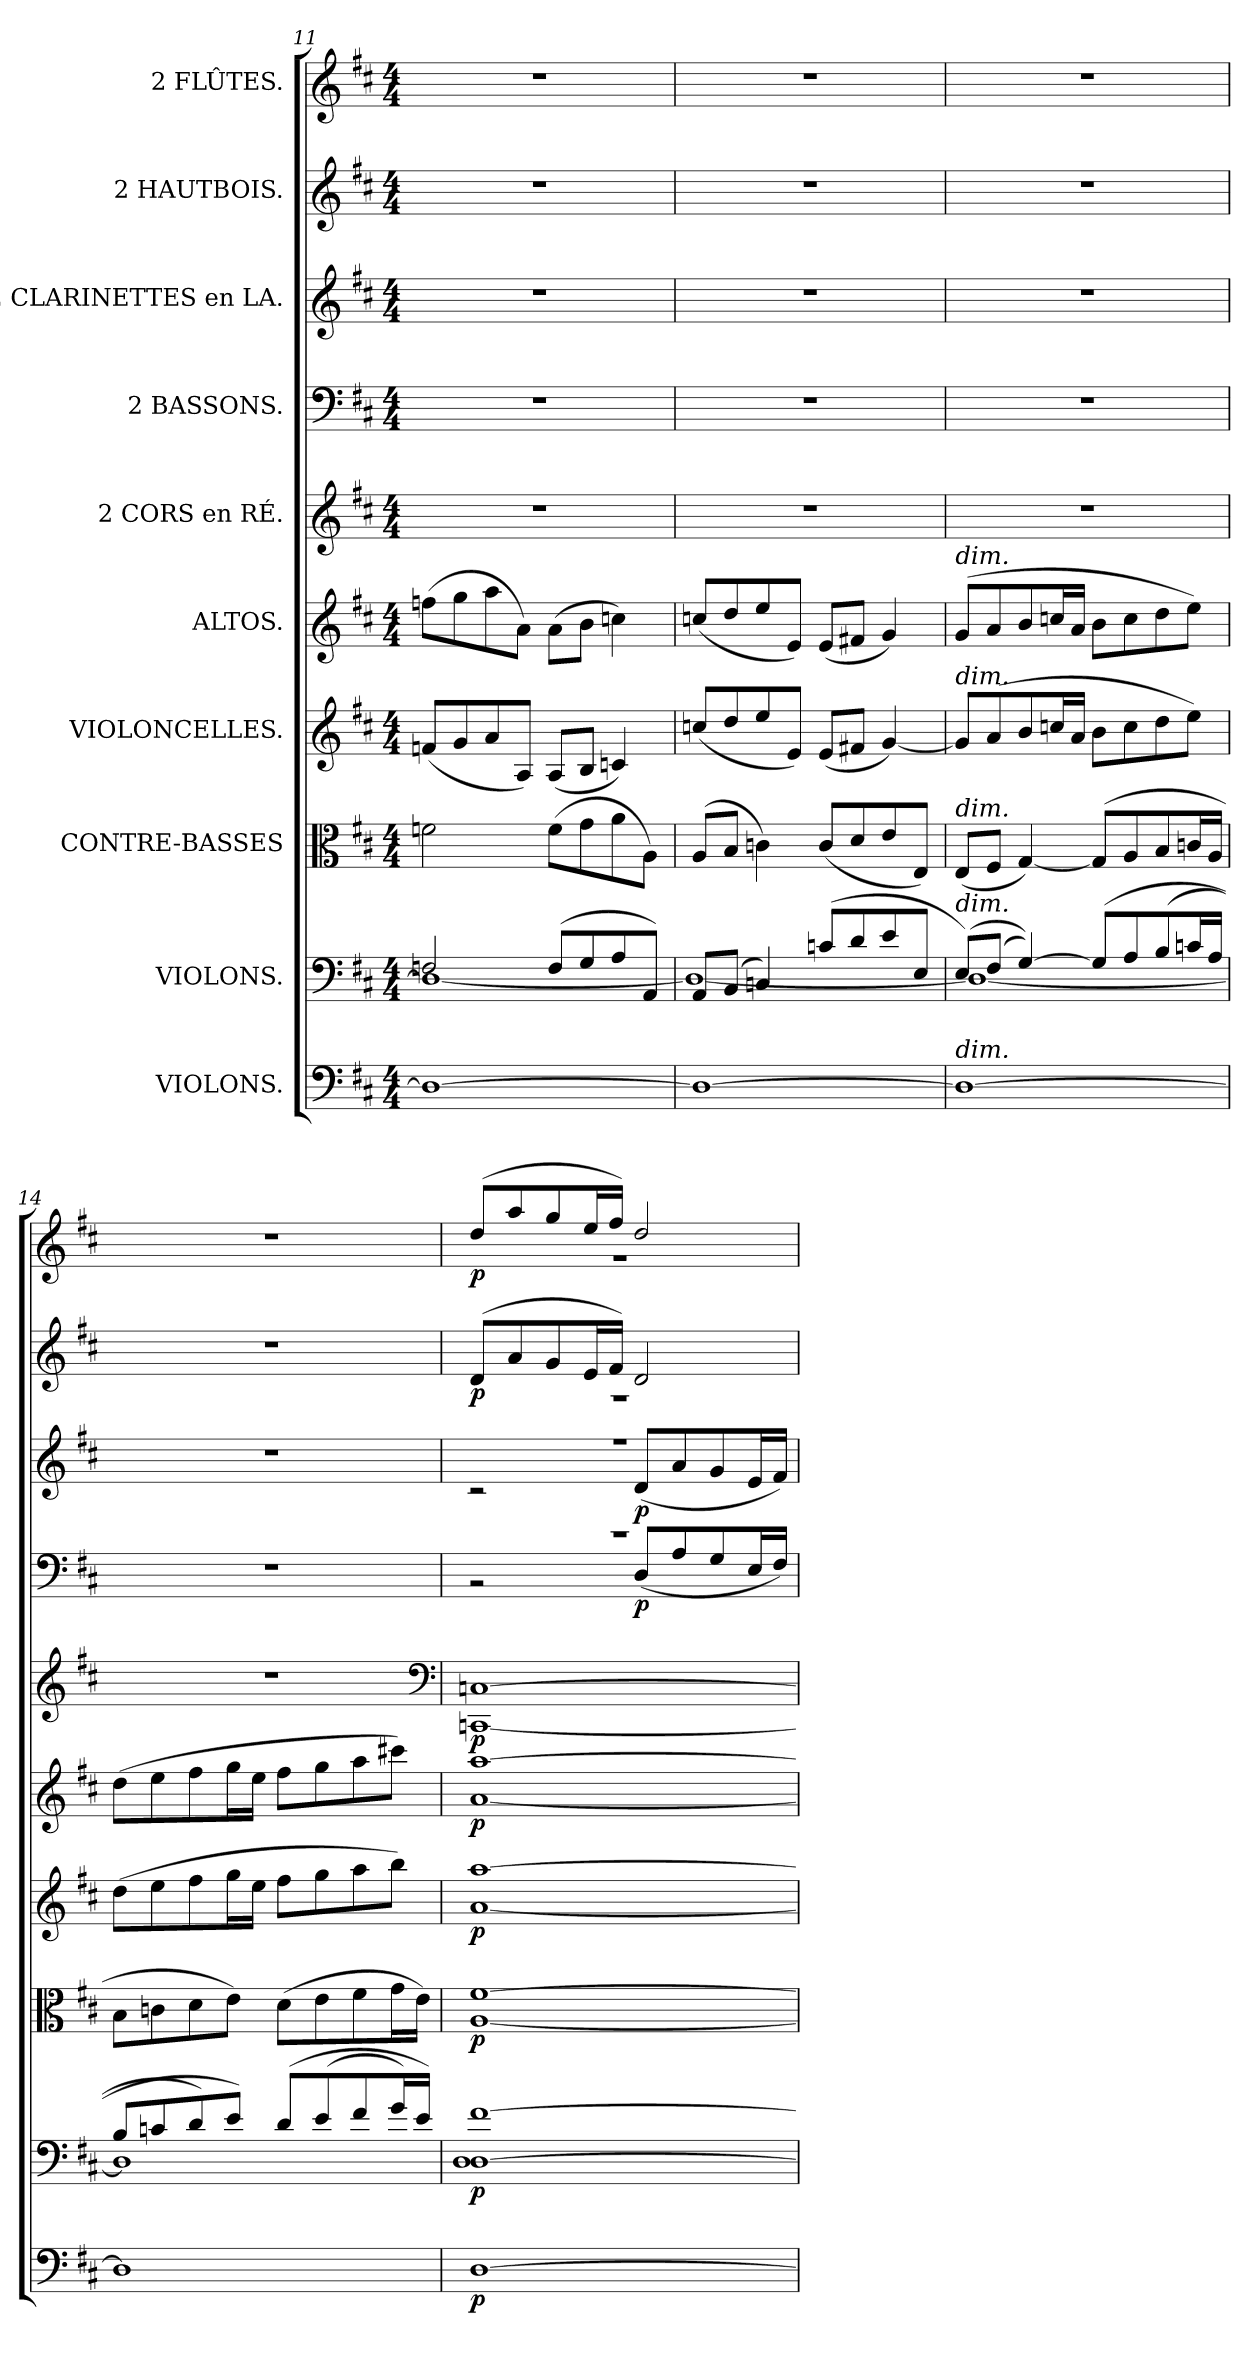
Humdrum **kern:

**kern	**dynam	**kern	**dynam	**kern	**dynam	**kern	**dynam	**kern	**dynam	**kern	**dynam	**kern	**dynam	**kern	**dynam	**kern	**dynam	**kern	**dynam
*part10	*part10	*part9	*part9	*part8	*part8	*part7	*part7	*part6	*part6	*part5	*part5	*part4	*part4	*part3	*part3	*part2	*part2	*part1	*part1
*staff10	*staff10	*staff9	*staff9	*staff8	*staff8	*staff7	*staff7	*staff6	*staff6	*staff5	*staff5	*staff4	*staff4	*staff3	*staff3	*staff2	*staff2	*staff1	*staff1
*I"VIOLONS.	*	*I"VIOLONS.	*	*I"CONTRE-BASSES	*	*I"VIOLONCELLES.	*	*I"ALTOS.	*	*I"2 CORS en RÉ.	*	*I"2 BASSONS.	*	*I"2 CLARINETTES en LA.	*	*I"2 HAUTBOIS.	*	*I"2 FLÛTES.	*
*clefF4	*	*clefF4	*	*clefC3	*	*clefG2	*	*clefG2	*	*clefG2	*	*clefF4	*	*clefG2	*	*clefG2	*	*clefG2	*
*	*	*	*	*	*	*	*	*	*	*	*	*	*	*ITrd2c3	*	*	*	*	*
*k[f#c#]	*	*k[f#c#]	*	*k[f#c#]	*	*k[f#c#]	*	*k[f#c#]	*	*k[f#c#]	*	*k[f#c#]	*	*k[f#c#g#d#a#]	*	*k[f#c#]	*	*k[f#c#]	*
*D:	*	*D:	*	*D:	*	*D:	*	*D:	*	*D:	*	*D:	*	*B:	*	*D:	*	*D:	*
*M4/4	*	*M4/4	*	*M4/4	*	*M4/4	*	*M4/4	*	*M4/4	*	*M4/4	*	*M4/4	*	*M4/4	*	*M4/4	*
=11	=11	=11	=11	=11	=11	=11	=11	=11	=11	=11	=11	=11	=11	=11	=11	=11	=11	=11	=11
*	*	*^	*	*	*	*	*	*	*	*	*	*	*	*	*	*	*	*	*
1D\_	.	(2Fn/	1D\_	.	2fn\	.	(8fn/L	.	(8ffn\L	.	1r	.	1r	.	1r	.	1r	.	1r	.
.	.	.	.	.	.	.	8g/	.	8gg\	.	.	.	.	.	.	.	.	.	.	.
.	.	.	.	.	.	.	8a/	.	8aa\	.	.	.	.	.	.	.	.	.	.	.
.	.	.	.	.	.	.	8A/J)	.	8a\J)	.	.	.	.	.	.	.	.	.	.	.
.	.	(8F/L	.	.	(8f\L	.	(8A/L	.	(8a\L	.	.	.	.	.	.	.	.	.	.	.
.	.	8G/	.	.	8g\	.	8B/J	.	8b\J	.	.	.	.	.	.	.	.	.	.	.
.	.	8A/	.	.	8a\	.	4cn/)	.	4ccn\)	.	.	.	.	.	.	.	.	.	.	.
.	.	8AA/J)	.	.	8A\J)	.	.	.	.	.	.	.	.	.	.	.	.	.	.	.
=12	=12	=12	=12	=12	=12	=12	=12	=12	=12	=12	=12	=12	=12	=12	=12	=12	=12	=12	=12	=12
1D\_	.	(8AA/L	1D\_	.	(8A/L	.	(8ccn/L	.	(8ccn/L	.	1r	.	1r	.	1r	.	1r	.	1r	.
.	.	(8BB/J	.	.	8B/J	.	8dd/	.	8dd/	.	.	.	.	.	.	.	.	.	.	.
.	.	4Cn/)	.	.	4cn\)	.	8ee/	.	8ee/	.	.	.	.	.	.	.	.	.	.	.
.	.	.	.	.	.	.	8e/J)	.	8e/J)	.	.	.	.	.	.	.	.	.	.	.
.	.	(8cn/L	.	.	(8c/L	.	(8e/L	.	(8e/L	.	.	.	.	.	.	.	.	.	.	.
.	.	8d/	.	.	8d/	.	8f#X/J	.	8f#X/J	.	.	.	.	.	.	.	.	.	.	.
.	.	8e/	.	.	8e/	.	[4g/)	.	4g/)	.	.	.	.	.	.	.	.	.	.	.
.	.	8E/J	.	.	8E/J)	.	.	.	.	.	.	.	.	.	.	.	.	.	.	.
=13	=13	=13	=13	=13	=13	=13	=13	=13	=13	=13	=13	=13	=13	=13	=13	=13	=13	=13	=13	=13
!	!	!	!	!	!	!	!	!	!LO:TX:i:t=dim.	!	!	!	!	!	!	!	!	!	!	!
!	!	!	!	!	!	!	!LO:TX:i:t=dim.	!	!	!	!	!	!	!	!	!	!	!	!	!
!	!	!	!	!	!LO:TX:i:t=dim.	!	!	!	!	!	!	!	!	!	!	!	!	!	!	!
!	!	!LO:TX:i:t=dim.	!	!	!	!	!	!	!	!	!	!	!	!	!	!	!	!	!	!
!LO:TX:i:t=dim.	!	!	!	!	!	!	!	!	!	!	!	!	!	!	!	!	!	!	!	!
1D\_	.	(8E/L)	1D\_	.	(8E/L	.	8g/L]	.	(8g/L	.	1r	.	1r	.	1r	.	1r	.	1r	.
.	.	(8F#/J	.	.	8F#/J	.	(8a/	.	8a/	.	.	.	.	.	.	.	.	.	.	.
.	.	[4G/))	.	.	[4G/)	.	8b/	.	8b/	.	.	.	.	.	.	.	.	.	.	.
.	.	.	.	.	.	.	16ccn/L	.	16ccn/L	.	.	.	.	.	.	.	.	.	.	.
.	.	.	.	.	.	.	16a/JJ	.	16a/JJ	.	.	.	.	.	.	.	.	.	.	.
.	.	(8G/L]	.	.	(8G/L]	.	8b\L	.	8b\L	.	.	.	.	.	.	.	.	.	.	.
.	.	8A/	.	.	8A/	.	8cc\	.	8cc\	.	.	.	.	.	.	.	.	.	.	.
.	.	(8B/	.	.	8B/	.	8dd\	.	8dd\	.	.	.	.	.	.	.	.	.	.	.
.	.	16cn/L	.	.	16cn/L	.	8ee\J)	.	8ee\J)	.	.	.	.	.	.	.	.	.	.	.
.	.	16A/JJ	.	.	16A/JJ	.	.	.	.	.	.	.	.	.	.	.	.	.	.	.
=14	=14	=14	=14	=14	=14	=14	=14	=14	=14	=14	=14	=14	=14	=14	=14	=14	=14	=14	=14	=14
1D\]	.	8B/L	1D\]	.	8B\L	.	(8dd\L	.	(8dd\L	.	1r	.	1r	.	1r	.	1r	.	1r	.
.	.	8cn/	.	.	8cn\	.	8ee\	.	8ee\	.	.	.	.	.	.	.	.	.	.	.
.	.	8d/)	.	.	8d\	.	8ff#\	.	8ff#\	.	.	.	.	.	.	.	.	.	.	.
.	.	8e/J)	.	.	8e\J)	.	16gg\L	.	16gg\L	.	.	.	.	.	.	.	.	.	.	.
.	.	.	.	.	.	.	16ee\JJ	.	16ee\JJ	.	.	.	.	.	.	.	.	.	.	.
.	.	(8d/L	.	.	(8d\L	.	8ff#\L	.	8ff#\L	.	.	.	.	.	.	.	.	.	.	.
.	.	(8e/	.	.	8e\	.	8gg\	.	8gg\	.	.	.	.	.	.	.	.	.	.	.
.	.	8f#/	.	.	8f#\	.	8aa\	.	8aa\	.	.	.	.	.	.	.	.	.	.	.
.	.	16g/L)	.	.	16g\L	.	8bb\J)	.	8ccc#X\J)	.	.	.	.	.	.	.	.	.	.	.
.	.	16e/JJ)	.	.	16e\JJ)	.	.	.	.	.	.	.	.	.	.	.	.	.	.	.
*	*	*	*	*	*	*	*	*	*	*	*clefF4	*	*	*	*	*	*	*	*	*
=15	=15	=15	=15	=15	=15	=15	=15	=15	=15	=15	=15	=15	=15	=15	=15	=15	=15	=15	=15	=15
*	*	*	*	*	*	*	*	*	*	*	*	*	*^	*	*^	*	*^	*	*^	*
[1D\	p	[1D/ [1f#/	1D\	p	[1A\ [1f#\	p	[1a\ [1aa\	p	[1a\ [1aa\	p	[1CCn/ [1Cn/	p	1r	2r	.	1r	2r	.	(8d/L	1r	p	(8dd/L	1r	p
.	.	.	.	.	.	.	.	.	.	.	.	.	.	.	.	.	.	.	8a/	.	.	8aa/	.	.
.	.	.	.	.	.	.	.	.	.	.	.	.	.	.	.	.	.	.	8g/	.	.	8gg/	.	.
.	.	.	.	.	.	.	.	.	.	.	.	.	.	.	.	.	.	.	16e/L	.	.	16ee/L	.	.
.	.	.	.	.	.	.	.	.	.	.	.	.	.	.	.	.	.	.	16f#/JJ)	.	.	16ff#/JJ)	.	.
.	.	.	.	.	.	.	.	.	.	.	.	.	.	(8D/L	p	.	(8B/L	p	2d/	.	.	2dd/	.	.
.	.	.	.	.	.	.	.	.	.	.	.	.	.	8A/	.	.	8f#/	.	.	.	.	.	.	.
.	.	.	.	.	.	.	.	.	.	.	.	.	.	8G/	.	.	8e/	.	.	.	.	.	.	.
.	.	.	.	.	.	.	.	.	.	.	.	.	.	16E/L	.	.	16c#/L	.	.	.	.	.	.	.
.	.	.	.	.	.	.	.	.	.	.	.	.	.	16F#/JJ)	.	.	16d#/JJ)	.	.	.	.	.	.	.
*	*	*	*	*	*	*	*	*	*	*	*	*	*v	*v	*	*	*	*	*v	*v	*	*v	*v	*
*	*	*v	*v	*	*	*	*	*	*	*	*	*	*	*	*v	*v	*	*	*	*	*
=	=	=	=	=	=	=	=	=	=	=	=	=	=	=	=	=	=	=	=
*-	*-	*-	*-	*-	*-	*-	*-	*-	*-	*-	*-	*-	*-	*-	*-	*-	*-	*-	*-
